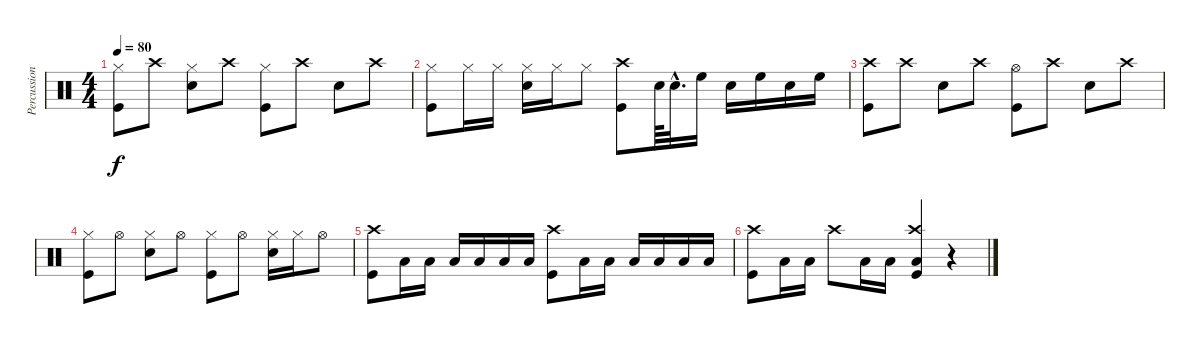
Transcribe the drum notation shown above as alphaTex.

\track ("Percussion" "Percussion") {instrument percussion}
\staff {score}
\articulation defaults
\ts (4 4)
\tempo 80
\clef neutral
\ks c
("Hi-Hat (closed)" "Kick (hit)").8{dy f} "Crash high (hit)".8 ("Hi-Hat (closed)" "Snare (hit) 2").8 "Crash high (hit)".8 ("Hi-Hat (closed)" "Kick (hit)").8 "Crash high (hit)".8 "Snare (hit) 2".8 "Crash high (hit)".8 |
("Hi-Hat (closed)" "Kick (hit)").8 "Hi-Hat (closed)".16 "Hi-Hat (closed)".16 ("Hi-Hat (closed)" "Snare (hit) 2").16 "Hi-Hat (closed)".16 "Hi-Hat (closed)".8 ("Crash high (hit)" "Kick (hit)").8 "Snare (hit) 2".64 "Snare (hit) 2"{hac}.32{d} "High Floor Tom (hit)".16 "Snare (hit) 2".16 "High Floor Tom (hit)".16 "Snare (hit) 2".16 "High Floor Tom (hit)".16 |
("Crash high (hit)" "Kick (hit)").8 "Crash high (hit)".8 "Snare (hit) 2".8 "Crash high (hit)".8 ("Hi-Hat (open)" "Kick (hit)").8 "Crash high (hit)".8 "Snare (hit) 2".8 "Crash high (hit)".8 |
("Hi-Hat (closed)" "Kick (hit)").8 "Hi-Hat (open)".8 ("Hi-Hat (closed)" "Snare (hit) 2").8 "Hi-Hat (open)".8 ("Hi-Hat (closed)" "Kick (hit)").8 "Hi-Hat (open)".8 ("Hi-Hat (closed)" "Snare (hit) 2").16 "Hi-Hat (closed)".16 "Hi-Hat (open)".8 |
("Crash high (hit)" "Kick (hit)").8 "Low Tom (hit)".16 "Low Tom (hit)".16 "Low Tom (hit)".16 "Low Tom (hit)".16 "Low Tom (hit)".16 "Low Tom (hit)".16 ("Crash high (hit)" "Kick (hit)").8 "Low Tom (hit)".16 "Low Tom (hit)".16 "Low Tom (hit)".16 "Low Tom (hit)".16 "Low Tom (hit)".16 "Low Tom (hit)".16 |
("Crash high (hit)" "Kick (hit)").8 "Low Tom (hit)".16 "Low Tom (hit)".16 "Crash high (hit)".8 "Low Tom (hit)".16 "Low Tom (hit)".16 ("Crash high (hit)" "Low Tom (hit)" "Kick (hit)").4 r.4
